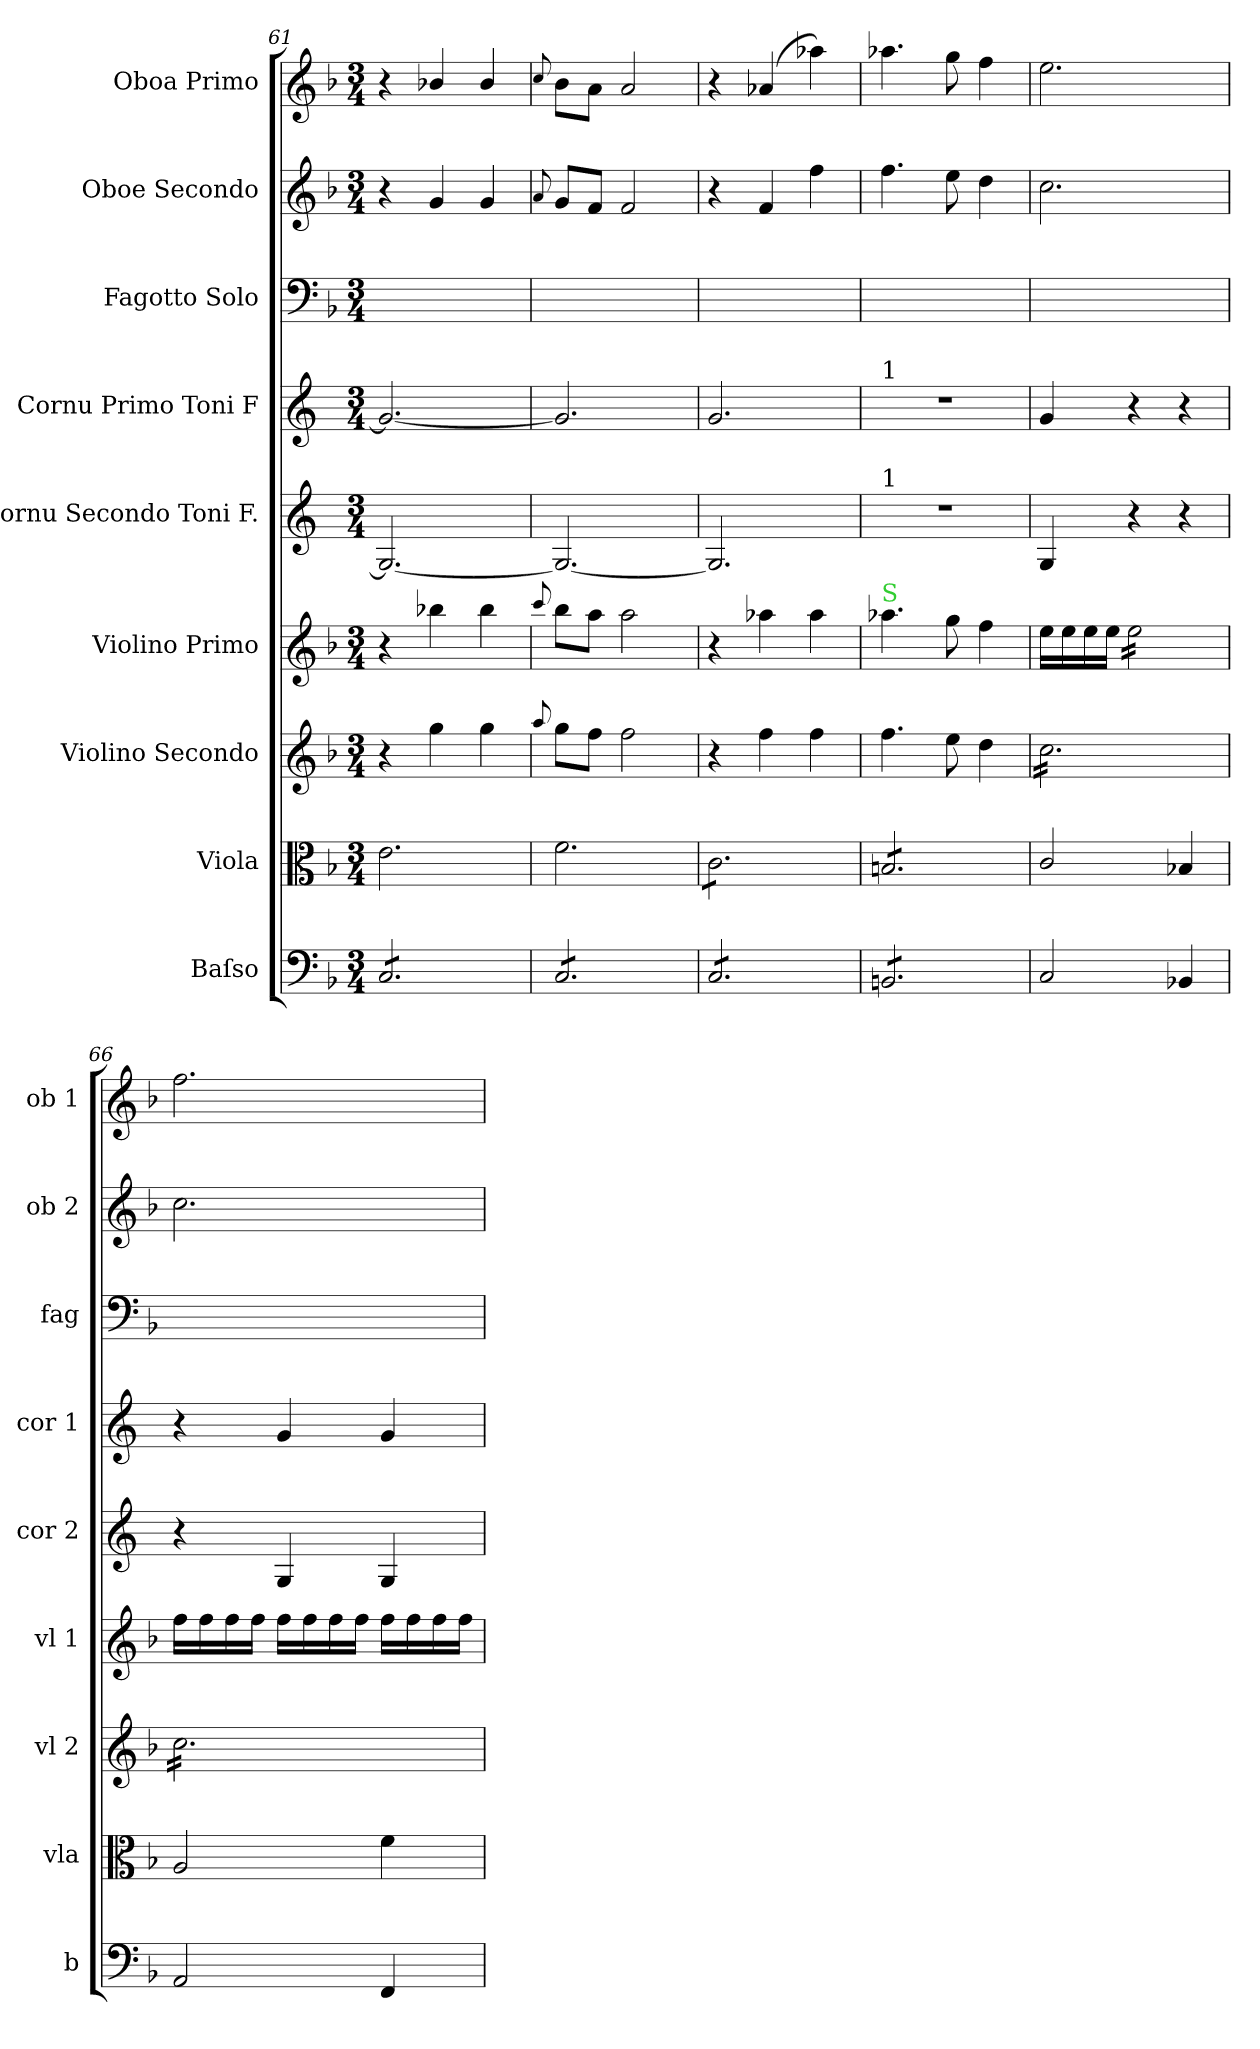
**kern	**dynam	**kern	**dynam	**kern	**dynam	**kern	**kern	**dynam	**kern	**dynam	**kern	**kern	**dynam	**kern	**dynam
*part9	*part9	*part8	*part8	*part7	*part7	*part6	*part5	*part5	*part4	*part4	*part3	*part2	*part2	*part1	*part1
*staff9	*staff9	*staff8	*staff8	*staff7	*staff7	*staff6	*staff5	*staff5	*staff4	*staff4	*staff3	*staff2	*staff2	*staff1	*staff1
*I"Baſso	*	*I"Viola	*	*I"Violino Secondo	*	*I"Violino Primo	*I"Cornu Secondo Toni F.	*	*I"Cornu Primo Toni F	*	*I"Fagotto Solo	*I"Oboe Secondo	*	*I"Oboa Primo	*
*I'b	*	*I'vla	*	*I'vl 2	*	*I'vl 1	*I'cor 2	*	*I'cor 1	*	*I'fag	*I'ob 2	*	*I'ob 1	*
*clefF4	*	*clefC3	*	*clefG2	*	*clefG2	*clefG2	*	*clefG2	*	*clefF4	*clefG2	*	*clefG2	*
*	*	*	*	*	*	*	*ITrd4c7	*	*ITrd4c7	*	*	*	*	*	*
*k[b-]	*	*k[b-]	*	*k[b-]	*	*k[b-]	*k[b-]	*	*k[b-]	*	*k[b-]	*k[b-]	*	*k[b-]	*
*F:	*	*F:	*	*F:	*	*F:	*F:	*	*F:	*	*F:	*F:	*	*F:	*
*M3/4	*	*M3/4	*	*M3/4	*	*M3/4	*M3/4	*	*M3/4	*	*M3/4	*M3/4	*	*M3/4	*
=61	=61	=61	=61	=61	=61	=61	=61	=61	=61	=61	=61	=61	=61	=61	=61
*tremolo	*	*	*	*	*	*	*	*	*	*	*	*	*	*	*
8C/L	.	2.e\	.	4r	.	4r	2.C/_	.	2.c/_	.	2.ryy	4r	.	4r	.
8C/	.	.	.	.	.	.	.	.	.	.	.	.	.	.	.
8C/	.	.	.	4gg\	.	4bb-X\	.	.	.	.	.	4g/	.	4b-X/	.
8C/	.	.	.	.	.	.	.	.	.	.	.	.	.	.	.
8C/	.	.	.	4gg\	.	4bb-\	.	.	.	.	.	4g/	.	4b-/	.
8C/J	.	.	.	.	.	.	.	.	.	.	.	.	.	.	.
=62	=62	=62	=62	=62	=62	=62	=62	=62	=62	=62	=62	=62	=62	=62	=62
.	.	.	.	8qqaa/	.	8qqccc/	.	.	.	.	.	8qqa/	.	8qqcc/	.
8C/L	.	2.f\	.	8gg\L	.	8bb-\L	2.C/_	.	2.c/]	.	2.ryy	8g/L	.	8b-\L	.
8C/	.	.	.	8ff\J	.	8aa\J	.	.	.	.	.	8f/J	.	8a\J	.
8C/	.	.	.	2ff\	.	2aa\	.	.	.	.	.	2f/	.	2a/	.
8C/	.	.	.	.	.	.	.	.	.	.	.	.	.	.	.
8C/	.	.	.	.	.	.	.	.	.	.	.	.	.	.	.
8C/J	.	.	.	.	.	.	.	.	.	.	.	.	.	.	.
=63	=63	=63	=63	=63	=63	=63	=63	=63	=63	=63	=63	=63	=63	=63	=63
*	*	*tremolo	*	*	*	*	*	*	*	*	*	*	*	*	*
8C/L	.	8c\L	.	4r	.	4r	2.C/]	.	2.c/	.	2.ryy	4r	.	4r	.
8C/	.	8c\	.	.	.	.	.	.	.	.	.	.	.	.	.
8C/	.	8c\	.	4ff\	.	4aa-X\	.	.	.	.	.	4f/	.	(<4a-X/	.
8C/	.	8c\	.	.	.	.	.	.	.	.	.	.	.	.	.
8C/	.	8c\	.	4ff\	.	4aa-\	.	.	.	.	.	4ff\	.	4aa-X\)	.
8C/J	.	8c\J	.	.	.	.	.	.	.	.	.	.	.	.	.
=64	=64	=64	=64	=64	=64	=64	=64	=64	=64	=64	=64	=64	=64	=64	=64
!	!	!	!	!	!	!	!	!	!LO:TX:a:t=1	!	!	!	!	!	!
!	!	!	!	!	!	!	!LO:TX:a:t=1	!	!	!	!	!	!	!	!
!	!	!	!	!	!	!LO:TX:a:color=limegreen:t=S	!	!	!	!	!	!	!	!	!
8BBn/L	.	8Bn/L	.	4.ff\	.	4.aa-X\	2.r	.	2.r	.	2.ryy	4.ff\	.	4.aa-X\	.
8BBn/	.	8Bn/	.	.	.	.	.	.	.	.	.	.	.	.	.
8BBn/	.	8Bn/	.	.	.	.	.	.	.	.	.	.	.	.	.
8BBn/	.	8Bn/	.	8ee\	.	8gg\	.	.	.	.	.	8ee\	.	8gg\	.
8BBn/	.	8Bn/	.	4dd\	.	4ff\	.	.	.	.	.	4dd\	.	4ff\	.
8BBn/J	.	8Bn/J	.	.	.	.	.	.	.	.	.	.	.	.	.
*	*	*Xtremolo	*	*	*	*	*	*	*	*	*	*	*	*	*
*Xtremolo	*	*	*	*	*	*	*	*	*	*	*	*	*	*	*
=65	=65	=65	=65	=65	=65	=65	=65	=65	=65	=65	=65	=65	=65	=65	=65
!	!LO:DY:b	!	!LO:DY:b	!	!LO:DY:b	!	!	!LO:DY:b	!	!LO:DY:b	!	!	!LO:DY:b	!	!LO:DY:b
*	*	*	*	*tremolo	*	*	*	*	*	*	*	*	*	*	*
2C/	fortiſim	2c/	fortiſ	16cc\LL	for	16ee\LL	4C/	forti	4c/	fortiſ&colon;	2.ryy	2.cc\	for&colon;	2.ee\	fortiſ&colon;
.	.	.	.	16cc\	.	16ee\	.	.	.	.	.	.	.	.	.
.	.	.	.	16cc\	.	16ee\	.	.	.	.	.	.	.	.	.
.	.	.	.	16cc\	.	16ee\JJ	.	.	.	.	.	.	.	.	.
*	*	*	*	*	*	*tremolo	*	*	*	*	*	*	*	*	*
.	.	.	.	16cc\	.	16ee\LL	4r	.	4r	.	.	.	.	.	.
.	.	.	.	16cc\	.	16ee\	.	.	.	.	.	.	.	.	.
.	.	.	.	16cc\	.	16ee\	.	.	.	.	.	.	.	.	.
.	.	.	.	16cc\	.	16ee\	.	.	.	.	.	.	.	.	.
4BB-X/	.	4B-X/	.	16cc\	.	16ee\	4r	.	4r	.	.	.	.	.	.
.	.	.	.	16cc\	.	16ee\	.	.	.	.	.	.	.	.	.
.	.	.	.	16cc\	.	16ee\	.	.	.	.	.	.	.	.	.
.	.	.	.	16cc\JJ	.	16ee\JJ	.	.	.	.	.	.	.	.	.
*	*	*	*	*	*	*Xtremolo	*	*	*	*	*	*	*	*	*
=66	=66	=66	=66	=66	=66	=66	=66	=66	=66	=66	=66	=66	=66	=66	=66
2AA/	.	2A/	.	16cc\LL	.	16ff\LL	4r	.	4r	.	2.ryy	2.cc\	.	2.ff\	.
.	.	.	.	16cc\	.	16ff\	.	.	.	.	.	.	.	.	.
.	.	.	.	16cc\	.	16ff\	.	.	.	.	.	.	.	.	.
.	.	.	.	16cc\	.	16ff\JJ	.	.	.	.	.	.	.	.	.
.	.	.	.	16cc\	.	16ff\LL	4C/	.	4c/	.	.	.	.	.	.
.	.	.	.	16cc\	.	16ff\	.	.	.	.	.	.	.	.	.
.	.	.	.	16cc\	.	16ff\	.	.	.	.	.	.	.	.	.
.	.	.	.	16cc\	.	16ff\JJ	.	.	.	.	.	.	.	.	.
4FF/	.	4f\	.	16cc\	.	16ff\LL	4C/	.	4c/	.	.	.	.	.	.
.	.	.	.	16cc\	.	16ff\	.	.	.	.	.	.	.	.	.
.	.	.	.	16cc\	.	16ff\	.	.	.	.	.	.	.	.	.
.	.	.	.	16cc\JJ	.	16ff\JJ	.	.	.	.	.	.	.	.	.
*	*	*	*	*Xtremolo	*	*	*	*	*	*	*	*	*	*	*
=	=	=	=	=	=	=	=	=	=	=	=	=	=	=	=
*-	*-	*-	*-	*-	*-	*-	*-	*-	*-	*-	*-	*-	*-	*-	*-
